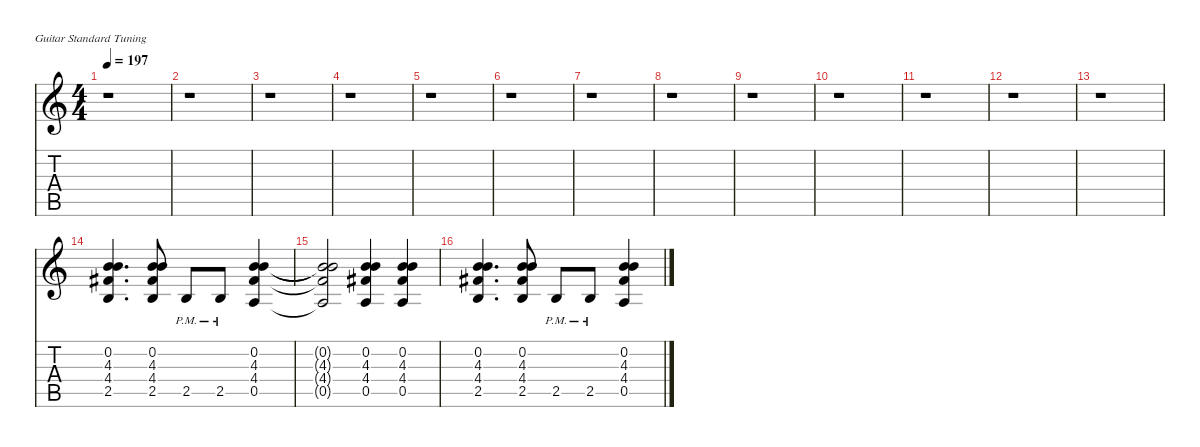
\defaultSystemsLayout 4
\hideDynamics
\bracketExtendMode nobrackets
\singleTrackTrackNamePolicy hidden
\multiTrackTrackNamePolicy hidden
\firstSystemTrackNameMode fullname
\firstSystemTrackNameOrientation horizontal
\otherSystemsTrackNameOrientation horizontal
\track ("Guitar 2" "s.guit.") {defaultSystemsLayout 8 instrument acousticguitarsteel}
\staff {score tabs}
\tuning (E4 B3 G3 D3 A2 E2)
\ts (4 4)
\tempo 197
\clef g2
\ks c
r.1{dy ff beam Down} |
r.1{beam Down} |
r.1{beam Down} |
r.1{beam Down} |
r.1{beam Down} |
r.1{beam Down} |
r.1{beam Down} |
r.1{beam Down} |
r.1{beam Down} |
r.1{beam Down} |
r.1{beam Down} |
r.1{beam Down} |
r.1{beam Down} |
(0.2 4.3 4.4{acc #} 2.5).4{d dy f beam Up} (0.2 4.3 4.4{acc #} 2.5).8{beam Up} 2.5{pm}.8{beam Up} 2.5{pm}.8{beam Up} (0.2 4.3 4.4{acc #} 0.5).4{beam Up} |
(0.2{t} 4.3{t} 4.4{t acc #} 0.5{t}).2{beam Up} (0.2 4.3 4.4{acc #} 0.5).4{beam Up} (0.2 4.3 4.4{acc #} 0.5).4{beam Up} |
(0.2 4.3 4.4{acc #} 2.5).4{d beam Up} (0.2 4.3 4.4{acc #} 2.5).8{beam Up} 2.5{pm}.8{beam Up} 2.5{pm}.8{beam Up} (0.2 4.3 4.4{acc #} 0.5).4{beam Up}
